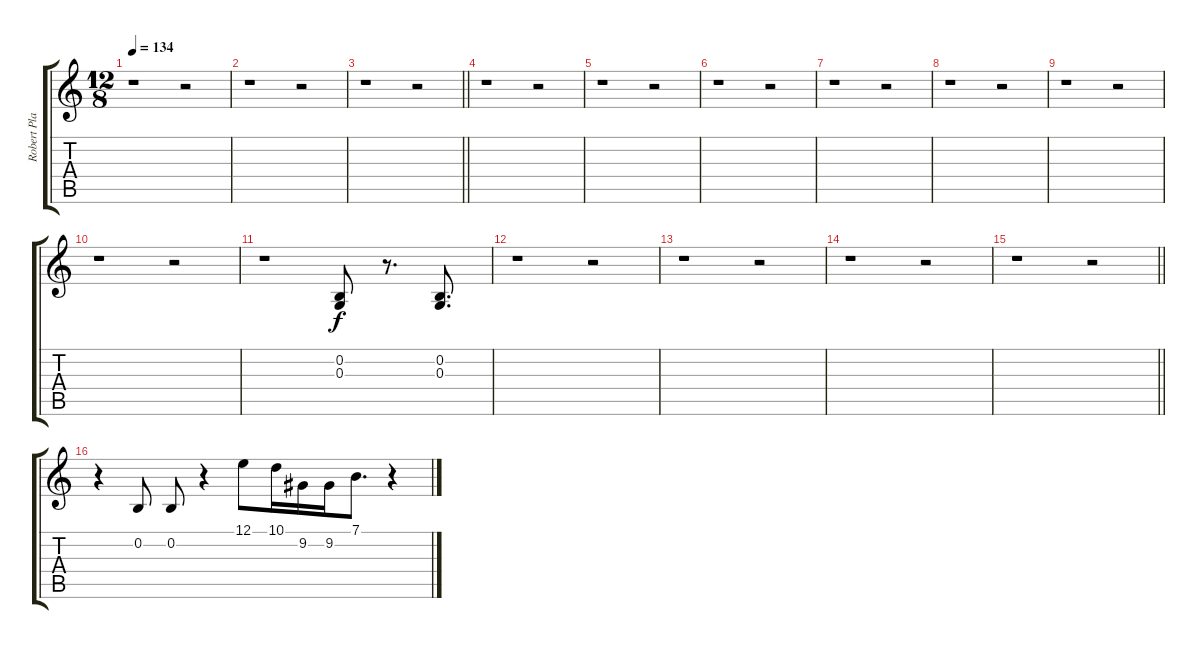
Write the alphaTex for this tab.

\track ("Robert Plant - Vocal" "Robert Pla") {instrument flute}
\staff {score tabs}
\tuning (E4 B3 G3 D3 A2 E2) {hide}
\ts (12 8)
\tempo 134
\clef g2
\ks c
r.1{dy f} r.2 |
r.1 r.2 |
\barLineRight lightlight
r.1 r.2 |
r.1 r.2 |
r.1 r.2 |
r.1 r.2 |
r.1 r.2 |
r.1 r.2 |
r.1 r.2 |
r.1 r.2 |
r.1 (0.2 0.3).8 r.8{d} (0.2 0.3).8{d} |
r.1 r.2 |
r.1 r.2 |
r.1 r.2 |
\barLineRight lightlight
r.1 r.2 |
r.4 0.2.8 0.2.8 r.4 12.1.8 10.1.16 9.2.16 9.2.16 7.1.8{d} r.4
